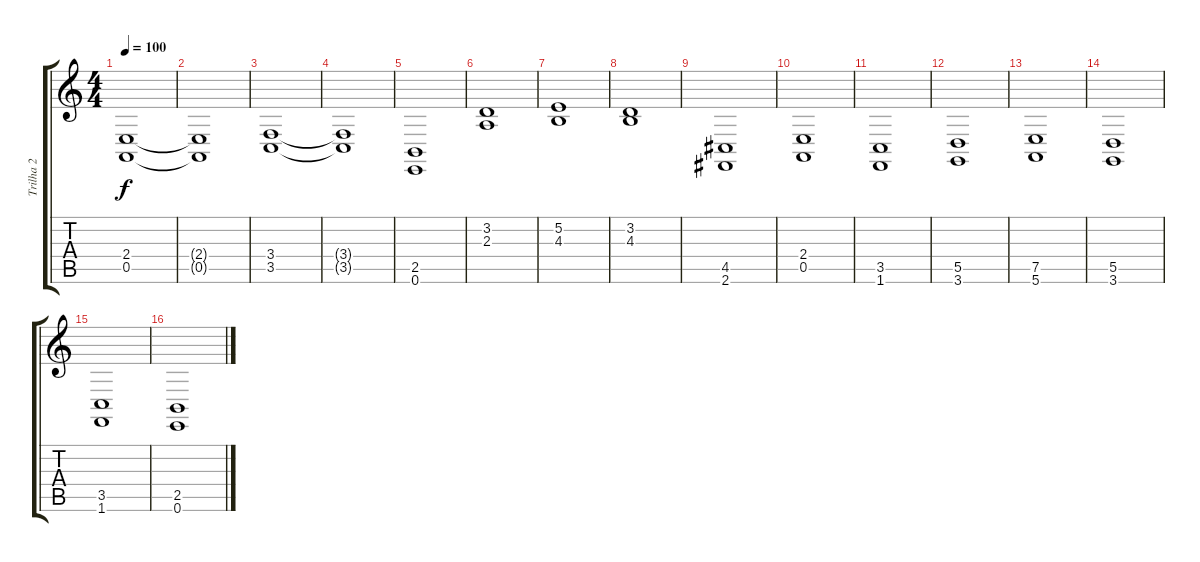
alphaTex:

\track ("Trilha 2" "Trilha 2") {instrument stringensemble2}
\staff {score tabs}
\tuning (E4 B3 G3 D3 A2 E2) {hide}
\ts (4 4)
\tempo 100
\clef g2
\ks c
(2.4 0.5).1{dy f instrument stringensemble2} |
(2.4{t} 0.5{t}).1 |
(3.4 3.5).1 |
(3.4{t} 3.5{t}).1 |
(2.5 0.6).1 |
(3.2 2.3).1 |
(5.2 4.3).1 |
(3.2 4.3).1 |
(4.5 2.6).1 |
(2.4 0.5).1 |
(3.5 1.6).1 |
(5.5 3.6).1 |
(7.5 5.6).1 |
(5.5 3.6).1 |
(3.5 1.6).1 |
(2.5 0.6).1
